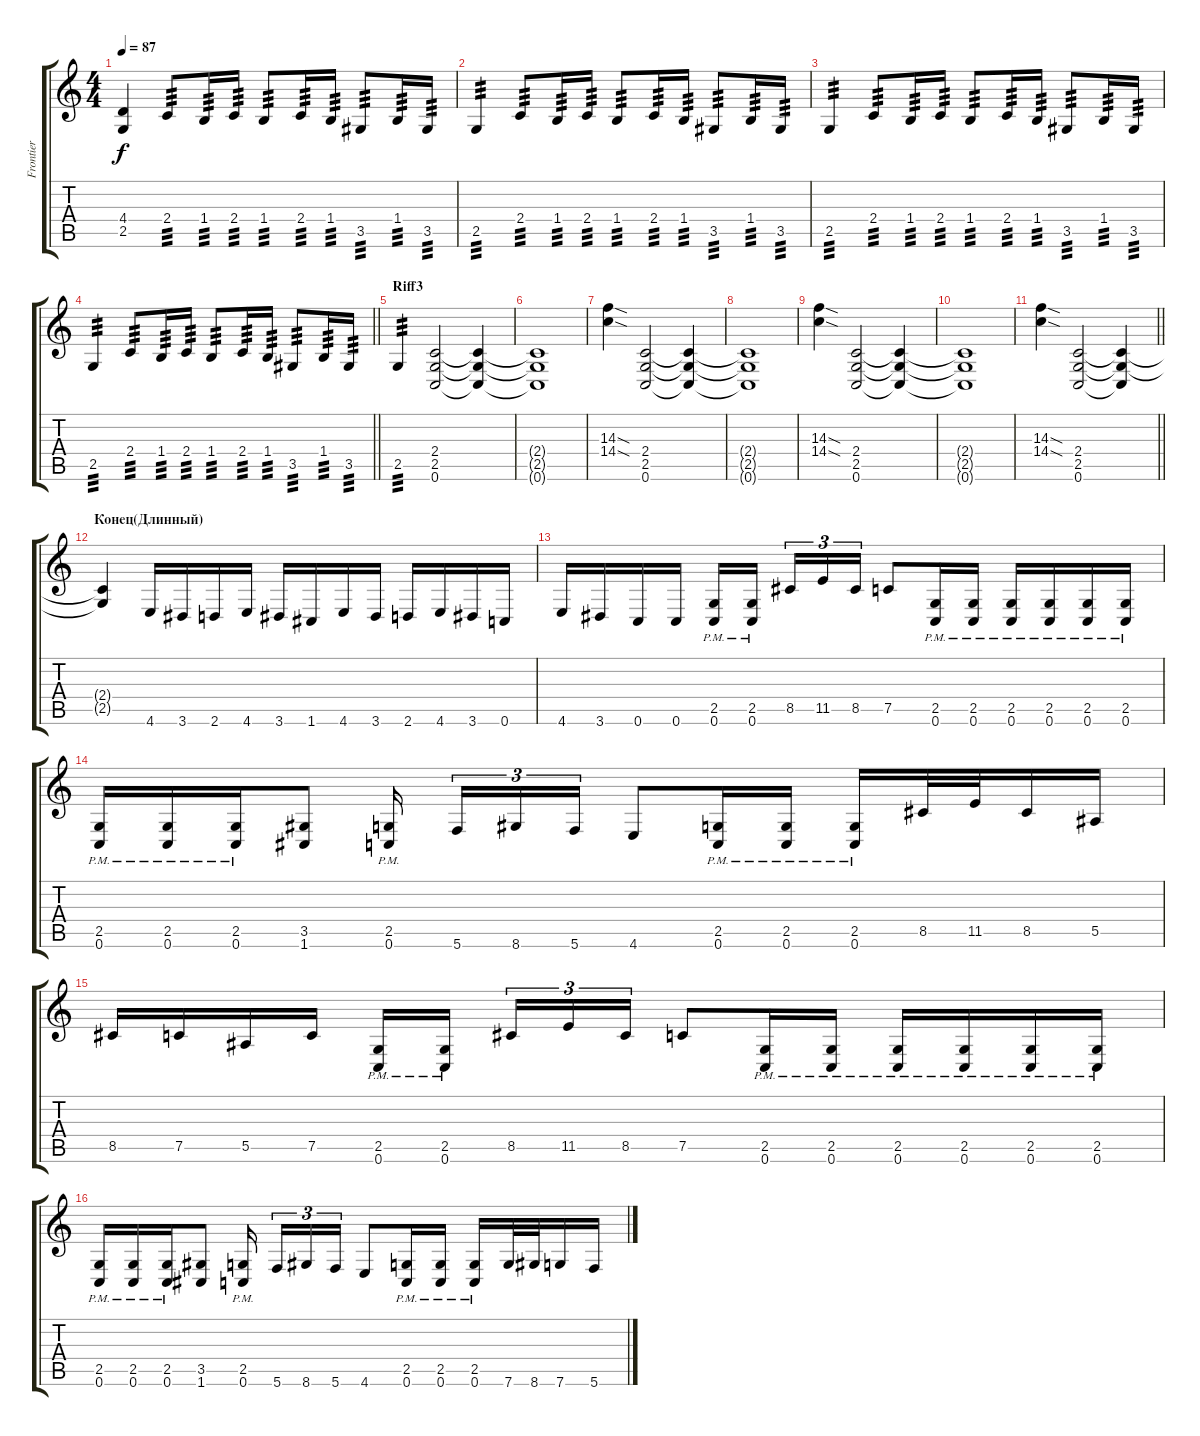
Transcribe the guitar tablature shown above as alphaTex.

\track ("Frontier" "Frontier") {instrument distortionguitar}
\staff {score tabs}
\tuning (C4 G3 Eb3 Bb2 F2 C2) {hide}
\ts (4 4)
\tempo 87
\clef g2
\ks c
(4.4 2.5).4{dy f} 2.4.8{tp 3} 1.4.16{tp 3} 2.4.16{tp 3} 1.4.8{tp 3} 2.4.16{tp 3} 1.4.16{tp 3} 3.5.8{tp 3} 1.4.16{tp 3} 3.5.16{tp 3} |
2.5.4{tp 3} 2.4.8{tp 3} 1.4.16{tp 3} 2.4.16{tp 3} 1.4.8{tp 3} 2.4.16{tp 3} 1.4.16{tp 3} 3.5.8{tp 3} 1.4.16{tp 3} 3.5.16{tp 3} |
2.5.4{tp 3} 2.4.8{tp 3} 1.4.16{tp 3} 2.4.16{tp 3} 1.4.8{tp 3} 2.4.16{tp 3} 1.4.16{tp 3} 3.5.8{tp 3} 1.4.16{tp 3} 3.5.16{tp 3} |
\barLineRight lightlight
2.5.4{tp 3} 2.4.8{tp 3} 1.4.16{tp 3} 2.4.16{tp 3} 1.4.8{tp 3} 2.4.16{tp 3} 1.4.16{tp 3} 3.5.8{tp 3} 1.4.16{tp 3} 3.5.16{tp 3} |
\section ("" "Riff3")
2.5.4{tp 3} (2.4 2.5 0.6).2 (2.4{t} 2.5{t} 0.6{t}).4 |
(2.4{t} 2.5{t} 0.6{t}).1 |
(14.3{sod} 14.4{sod}).4 (2.4 2.5 0.6).2 (2.4{t} 2.5{t} 0.6{t}).4 |
(2.4{t} 2.5{t} 0.6{t}).1 |
(14.3{sod} 14.4{sod}).4 (2.4 2.5 0.6).2 (2.4{t} 2.5{t} 0.6{t}).4 |
(2.4{t} 2.5{t} 0.6{t}).1 |
\barLineRight lightlight
(14.3{sod} 14.4{sod}).4 (2.4 2.5 0.6).2 (2.4{t} 2.5{t} 0.6{t}).4 |
\section ("" "Конец(Длинный)")
(2.4{t} 2.5{t}).4 4.6.16 3.6.16 2.6.16 4.6.16 3.6.16 1.6.16 4.6.16 3.6.16 2.6.16 4.6.16 3.6.16 0.6.16 |
4.6.16 3.6.16 0.6.16 0.6.16 (2.5{pm} 0.6{pm}).16 (2.5{pm} 0.6{pm}).16{beam splitsecondary} 8.5.16{tu (3 2)} 11.5.16{tu (3 2)} 8.5.16{tu (3 2)} 7.5.8 (2.5{pm} 0.6{pm}).16 (2.5{pm} 0.6{pm}).16 (2.5{pm} 0.6{pm}).16 (2.5{pm} 0.6{pm}).16 (2.5{pm} 0.6{pm}).16 (2.5{pm} 0.6{pm}).16 |
(2.5{pm} 0.6{pm}).16 (2.5{pm} 0.6{pm}).16 (2.5{pm} 0.6{pm}).16 (3.5 1.6).8 (2.5{pm} 0.6{pm}).16{beam splitsecondary} 5.6.16{tu (3 2)} 8.6.16{tu (3 2)} 5.6.16{tu (3 2)} 4.6.8 (2.5{pm} 0.6{pm}).16 (2.5{pm} 0.6{pm}).16 (2.5{pm} 0.6{pm}).16 8.5.32 11.5.32 8.5.16 5.5.16 |
8.5.16 7.5.16 5.5.16 7.5.16 (2.5{pm} 0.6{pm}).16 (2.5{pm} 0.6{pm}).16{beam splitsecondary} 8.5.16{tu (3 2)} 11.5.16{tu (3 2)} 8.5.16{tu (3 2)} 7.5.8 (2.5{pm} 0.6{pm}).16 (2.5{pm} 0.6{pm}).16 (2.5{pm} 0.6{pm}).16 (2.5{pm} 0.6{pm}).16 (2.5{pm} 0.6{pm}).16 (2.5{pm} 0.6{pm}).16 |
(2.5{pm} 0.6{pm}).16 (2.5{pm} 0.6{pm}).16 (2.5{pm} 0.6{pm}).16 (3.5 1.6).8 (2.5{pm} 0.6{pm}).16{beam splitsecondary} 5.6.16{tu (3 2)} 8.6.16{tu (3 2)} 5.6.16{tu (3 2)} 4.6.8 (2.5{pm} 0.6{pm}).16 (2.5{pm} 0.6{pm}).16 (2.5{pm} 0.6{pm}).16 7.6.32 8.6.32 7.6.16 5.6.16
